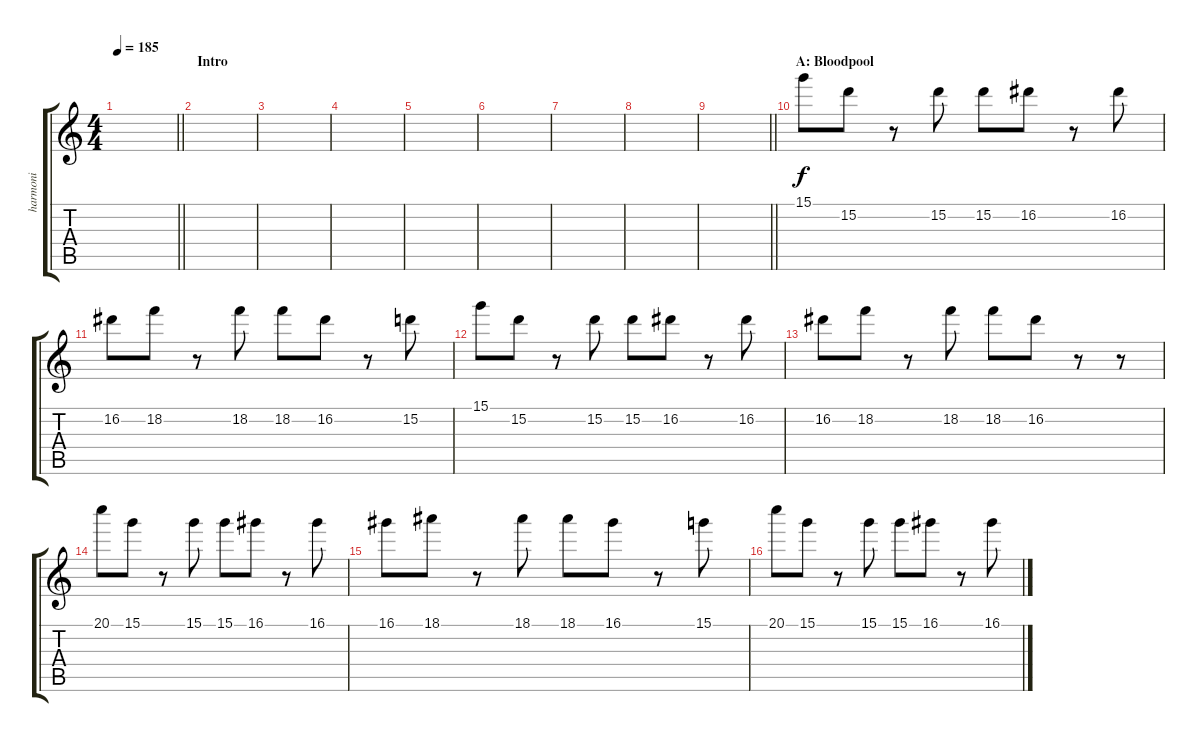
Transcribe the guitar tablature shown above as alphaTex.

\track ("harmoni" "harmoni") {instrument distortionguitar}
\staff {score tabs}
\tuning (E4 B3 G3 D3 A2 E2) {hide}
\ts (4 4)
\tempo 185
\clef g2
\barLineRight lightlight
\ks c
|
\section ("" "Intro")
|
|
|
|
|
|
|
\barLineRight lightlight
|
\section ("" "A: Bloodpool")
15.1.8 15.2.8 r.8 15.2.8 15.2.8 16.2.8 r.8 16.2.8 |
16.2.8 18.2.8 r.8 18.2.8 18.2.8 16.2.8 r.8 15.2.8 |
15.1.8 15.2.8 r.8 15.2.8 15.2.8 16.2.8 r.8 16.2.8 |
16.2.8 18.2.8 r.8 18.2.8 18.2.8 16.2.8 r.8 r.8 |
20.1.8 15.1.8 r.8 15.1.8 15.1.8 16.1.8 r.8 16.1.8 |
16.1.8 18.1.8 r.8 18.1.8 18.1.8 16.1.8 r.8 15.1.8 |
20.1.8 15.1.8 r.8 15.1.8 15.1.8 16.1.8 r.8 16.1.8
